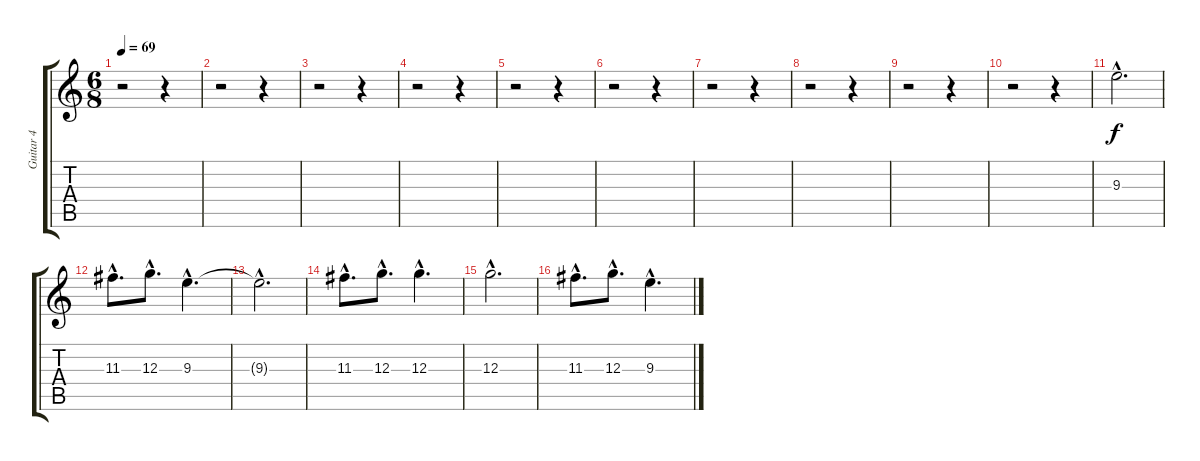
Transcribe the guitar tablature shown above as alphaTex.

\track ("Guitar 4" "Guitar 4") {instrument distortionguitar}
\staff {score tabs}
\tuning (E4 B3 G3 D3 A2 E2) {hide}
\ts (6 8)
\tempo 69
\clef g2
\ks c
r.2{dy f} r.4 |
r.2 r.4 |
r.2 r.4 |
r.2 r.4 |
r.2 r.4 |
r.2 r.4 |
r.2 r.4 |
r.2 r.4 |
r.2 r.4 |
r.2 r.4 |
9.3{hac}.2{d} |
11.3{hac}.8{d} 12.3{hac}.8{d} 9.3{hac}.4{d} |
9.3{hac t}.2{d} |
11.3{hac}.8{d} 12.3{hac}.8{d} 12.3{hac}.4{d} |
12.3{hac}.2{d} |
11.3{hac}.8{d} 12.3{hac}.8{d} 9.3{hac}.4{d}
